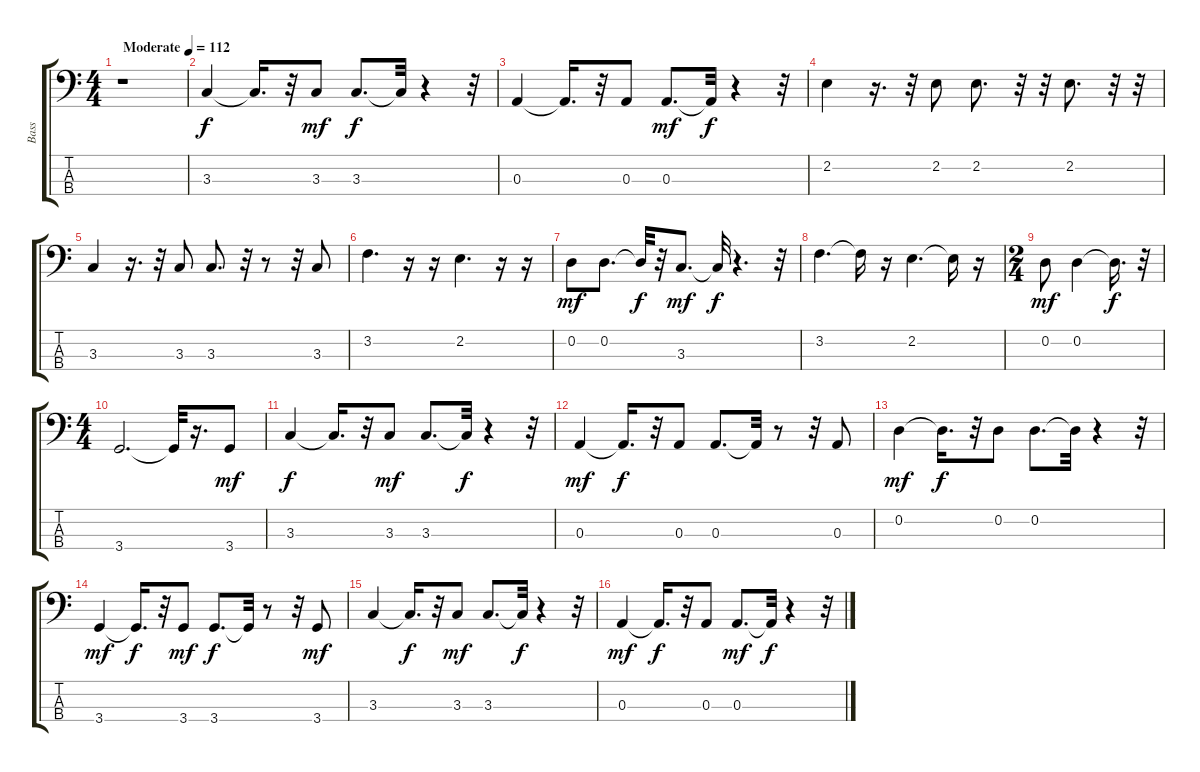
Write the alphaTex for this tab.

\track ("Bass" "Bass") {instrument electricbassfinger}
\staff {score tabs}
\tuning (G2 D2 A1 E1) {hide}
\ts (4 4)
\tempo (112 "Moderate")
\clef f4
\ks c
r.1{dy f instrument electricbassfinger} |
3.3.4 3.3{t}.16{d} r.32 3.3.8{dy mf} 3.3.8{d dy f} 3.3{t}.32 r.4 r.32 |
0.3.4 0.3{t}.16{d} r.32 0.3.8 0.3.8{d dy mf} 0.3{t}.32{dy f} r.4 r.32 |
2.2.4 r.16{d} r.32 2.2.8 2.2.8{d} r.32 r.32 2.2.8{d} r.32 r.32 |
3.3.4 r.16{d} r.32 3.3.8 3.3.8{d} r.32 r.8 r.32 3.3.8 |
3.2.4{d} r.16 r.16 2.2.4{d} r.16 r.16 |
0.2.8{dy mf} 0.2.8{d} 0.2{t}.32{dy f} r.32 3.3.8{d dy mf} 3.3{t}.32{dy f} r.4{d} r.32 |
3.2.4{d} 3.2{t}.16 r.16 2.2.4{d} 2.2{t}.16 r.16 |
\ts (2 4)
0.2.8{dy mf} 0.2.4 0.2{t}.16{d dy f} r.32 |
\ts (4 4)
3.4.2{d} 3.4{t}.32 r.16{d} 3.4.8{dy mf} |
3.3.4{dy f} 3.3{t}.16{d} r.32 3.3.8{dy mf} 3.3.8{d} 3.3{t}.32{dy f} r.4 r.32 |
0.3.4{dy mf} 0.3{t}.16{d dy f} r.32 0.3.8 0.3.8{d} 0.3{t}.32 r.8 r.32 0.3.8 |
0.2.4{dy mf} 0.2{t}.16{d dy f} r.32 0.2.8 0.2.8{d} 0.2{t}.32 r.4 r.32 |
3.4.4{dy mf} 3.4{t}.16{d dy f} r.32 3.4.8{dy mf} 3.4.8{d dy f} 3.4{t}.32 r.8 r.32 3.4.8{dy mf} |
3.3.4 3.3{t}.16{d dy f} r.32 3.3.8{dy mf} 3.3.8{d} 3.3{t}.32{dy f} r.4 r.32 |
0.3.4{dy mf} 0.3{t}.16{d dy f} r.32 0.3.8 0.3.8{d dy mf} 0.3{t}.32{dy f} r.4 r.32
